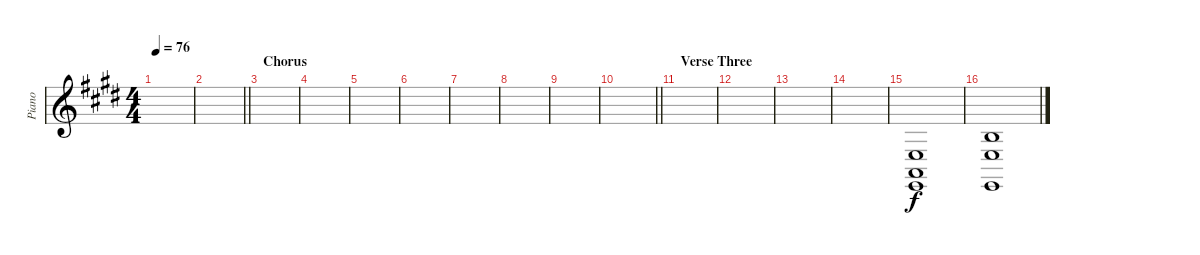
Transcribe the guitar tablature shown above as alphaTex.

\track ("Piano" "Piano") {instrument acousticgrandpiano}
\staff {score}
\tuning (B3 Gb3 D3 A2 E2 B1) {hide}
\ts (4 4)
\tempo 76
\clef g2
\ks e
|
\barLineRight lightlight
|
\section ("" "Chorus")
|
|
|
|
|
|
|
\barLineRight lightlight
|
\section ("" "Verse Three")
|
|
|
|
(7.4 5.5 5.6).1 |
(5.2 2.3 0.5).1
